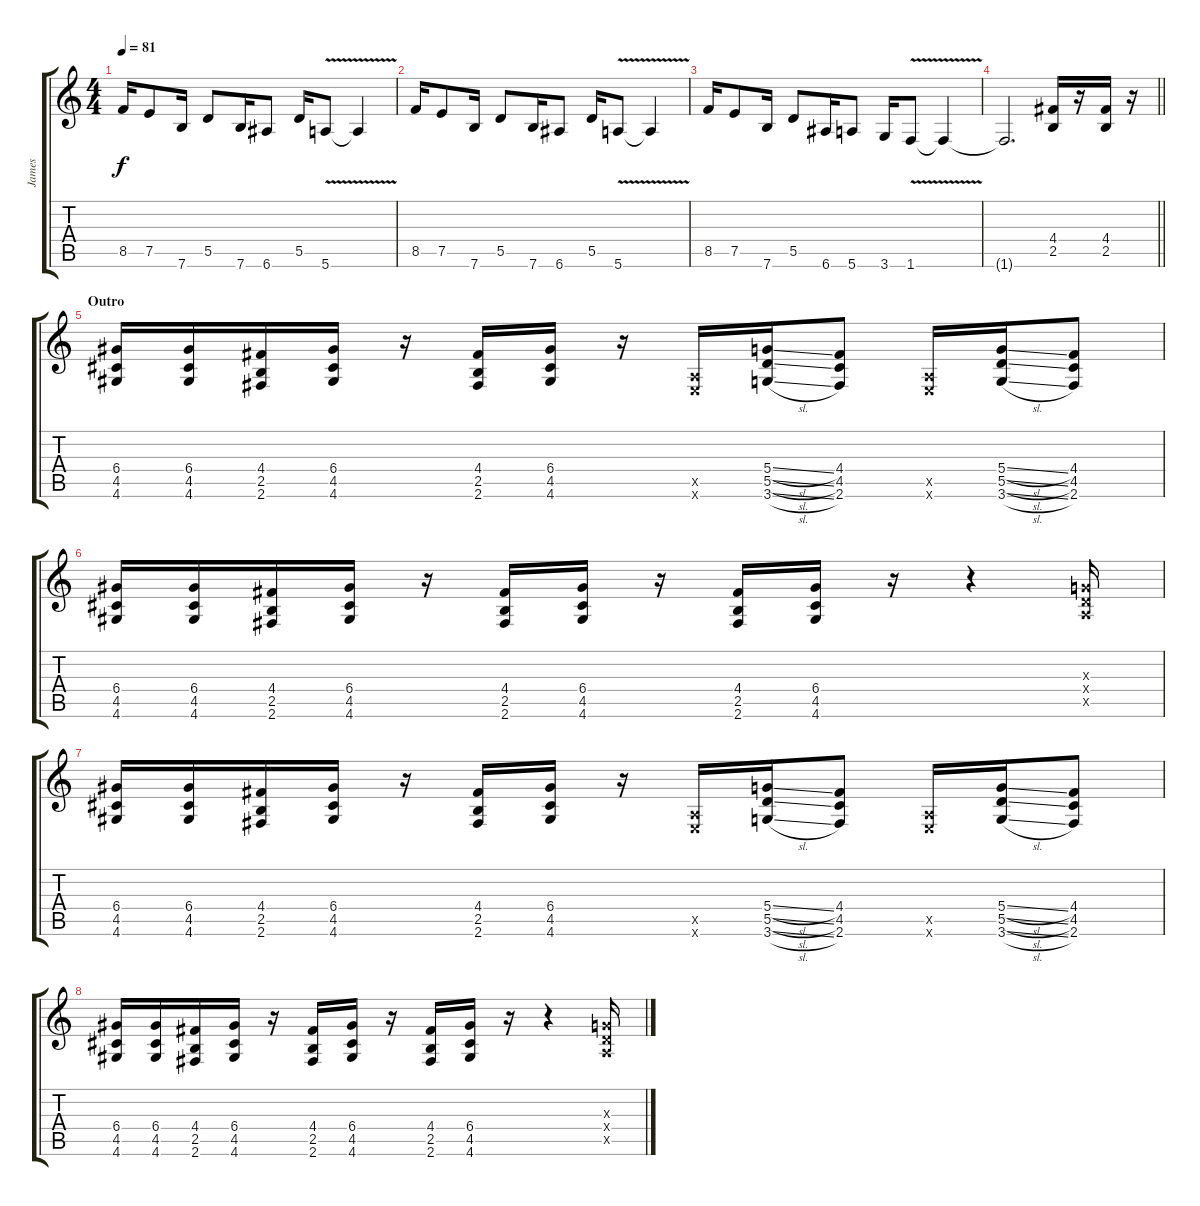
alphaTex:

\track ("James" "James") {instrument distortionguitar}
\staff {score tabs}
\tuning (E4 B3 G3 D3 A2 E2) {hide}
\ts (4 4)
\tempo 81
\clef g2
\ks c
8.5.16{dy f} 7.5.8 7.6.16 5.5.8 7.6.16 6.6.8 5.5.16 5.6{v}.8 5.6{t}.4 |
8.5.16 7.5.8 7.6.16 5.5.8 7.6.16 6.6.8 5.5.16 5.6{v}.8 5.6{t}.4{txt ""} |
8.5.16 7.5.8 7.6.16 5.5.8 6.6.16 5.6.8 3.6.16 1.6{v}.8 1.6{t}.4 |
\barLineRight lightlight
1.6{t}.2{d} (4.4 2.5).16 r.16 (4.4 2.5).16 r.16 |
\section ("" "Outro")
(6.4 4.5 4.6).16 (6.4 4.5 4.6).16 (4.4 2.5 2.6).16 (6.4 4.5 4.6).16 r.16 (4.4 2.5 2.6).16 (6.4 4.5 4.6).16 r.16 (0.5{x} 0.6{x}).16 (5.4{sl} 5.5{sl} 3.6{sl}).16 (4.4 4.5 2.6).8 (0.5{x} 0.6{x}).16 (5.4{sl} 5.5{sl} 3.6{sl}).16 (4.4 4.5 2.6).8 |
(6.4 4.5 4.6).16 (6.4 4.5 4.6).16 (4.4 2.5 2.6).16 (6.4 4.5 4.6).16 r.16 (4.4 2.5 2.6).16 (6.4 4.5 4.6).16 r.16 (4.4 2.5 2.6).16 (6.4 4.5 4.6).16 r.16 r.4 (0.3{x} 0.4{x} 0.5{x}).16 |
(6.4 4.5 4.6).16 (6.4 4.5 4.6).16 (4.4 2.5 2.6).16 (6.4 4.5 4.6).16 r.16 (4.4 2.5 2.6).16 (6.4 4.5 4.6).16 r.16 (0.5{x} 0.6{x}).16 (5.4{sl} 5.5{sl} 3.6{sl}).16 (4.4 4.5 2.6).8 (0.5{x} 0.6{x}).16 (5.4{sl} 5.5{sl} 3.6{sl}).16 (4.4 4.5 2.6).8 |
(6.4 4.5 4.6).16 (6.4 4.5 4.6).16 (4.4 2.5 2.6).16 (6.4 4.5 4.6).16 r.16 (4.4 2.5 2.6).16 (6.4 4.5 4.6).16 r.16 (4.4 2.5 2.6).16 (6.4 4.5 4.6).16 r.16 r.4 (0.3{x} 0.4{x} 0.5{x}).16
